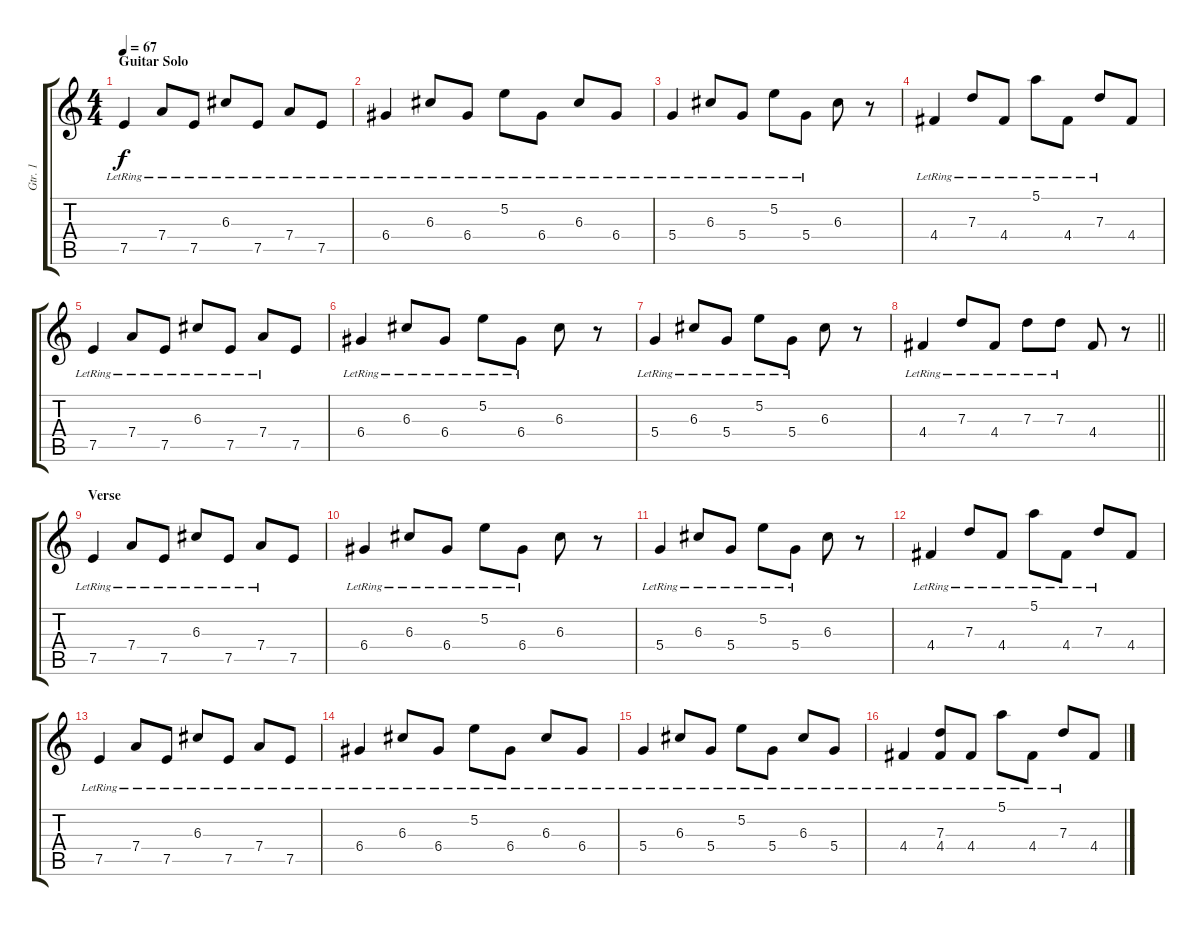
\track ("Gtr. 1" "Gtr. 1") {instrument electricguitarclean}
\staff {score tabs}
\tuning (E4 B3 G3 D3 A2 E2) {hide}
\ts (4 4)
\section ("" "Guitar Solo")
\tempo 67
\clef g2
\ks c
7.5{lr}.4{dy f balance 0} 7.4{lr}.8 7.5{lr}.8 6.3{lr}.8 7.5{lr}.8 7.4{lr}.8 7.5{lr}.8 |
6.4{lr}.4 6.3{lr}.8 6.4{lr}.8 5.2{lr}.8 6.4{lr}.8 6.3{lr}.8 6.4{lr}.8 |
5.4{lr}.4 6.3{lr}.8 5.4{lr}.8 5.2{lr}.8 5.4{lr}.8 6.3.8 r.8 |
4.4{lr}.4 7.3{lr}.8 4.4{lr}.8 5.1{lr}.8 4.4{lr}.8 7.3{lr}.8 4.4.8 |
7.5{lr}.4 7.4{lr}.8 7.5{lr}.8 6.3{lr}.8 7.5{lr}.8 7.4{lr}.8 7.5.8 |
6.4{lr}.4 6.3{lr}.8 6.4{lr}.8 5.2{lr}.8 6.4{lr}.8 6.3.8 r.8 |
5.4{lr}.4 6.3{lr}.8 5.4{lr}.8 5.2{lr}.8 5.4{lr}.8 6.3.8 r.8 |
\barLineRight lightlight
4.4{lr}.4 7.3{lr}.8 4.4{lr}.8 7.3{lr}.8 7.3{lr}.8 4.4.8 r.8 |
\section ("" "Verse")
7.5{lr}.4{balance 16} 7.4{lr}.8 7.5{lr}.8 6.3{lr}.8 7.5{lr}.8 7.4{lr}.8 7.5.8 |
6.4{lr}.4 6.3{lr}.8 6.4{lr}.8 5.2{lr}.8 6.4{lr}.8 6.3.8 r.8 |
5.4{lr}.4 6.3{lr}.8 5.4{lr}.8 5.2{lr}.8 5.4{lr}.8 6.3.8 r.8 |
4.4{lr}.4 7.3{lr}.8 4.4{lr}.8 5.1{lr}.8 4.4{lr}.8 7.3{lr}.8 4.4.8 |
7.5{lr}.4 7.4{lr}.8 7.5{lr}.8 6.3{lr}.8 7.5{lr}.8 7.4{lr}.8 7.5{lr}.8 |
6.4{lr}.4 6.3{lr}.8 6.4{lr}.8 5.2{lr}.8 6.4{lr}.8 6.3{lr}.8 6.4{lr}.8 |
5.4{lr}.4 6.3{lr}.8 5.4{lr}.8 5.2{lr}.8 5.4{lr}.8 6.3{lr}.8 5.4{lr}.8 |
4.4{lr}.4 (7.3{lr} 4.4{lr}).8 4.4{lr}.8 5.1{lr}.8 4.4{lr}.8 7.3{lr}.8 4.4.8
